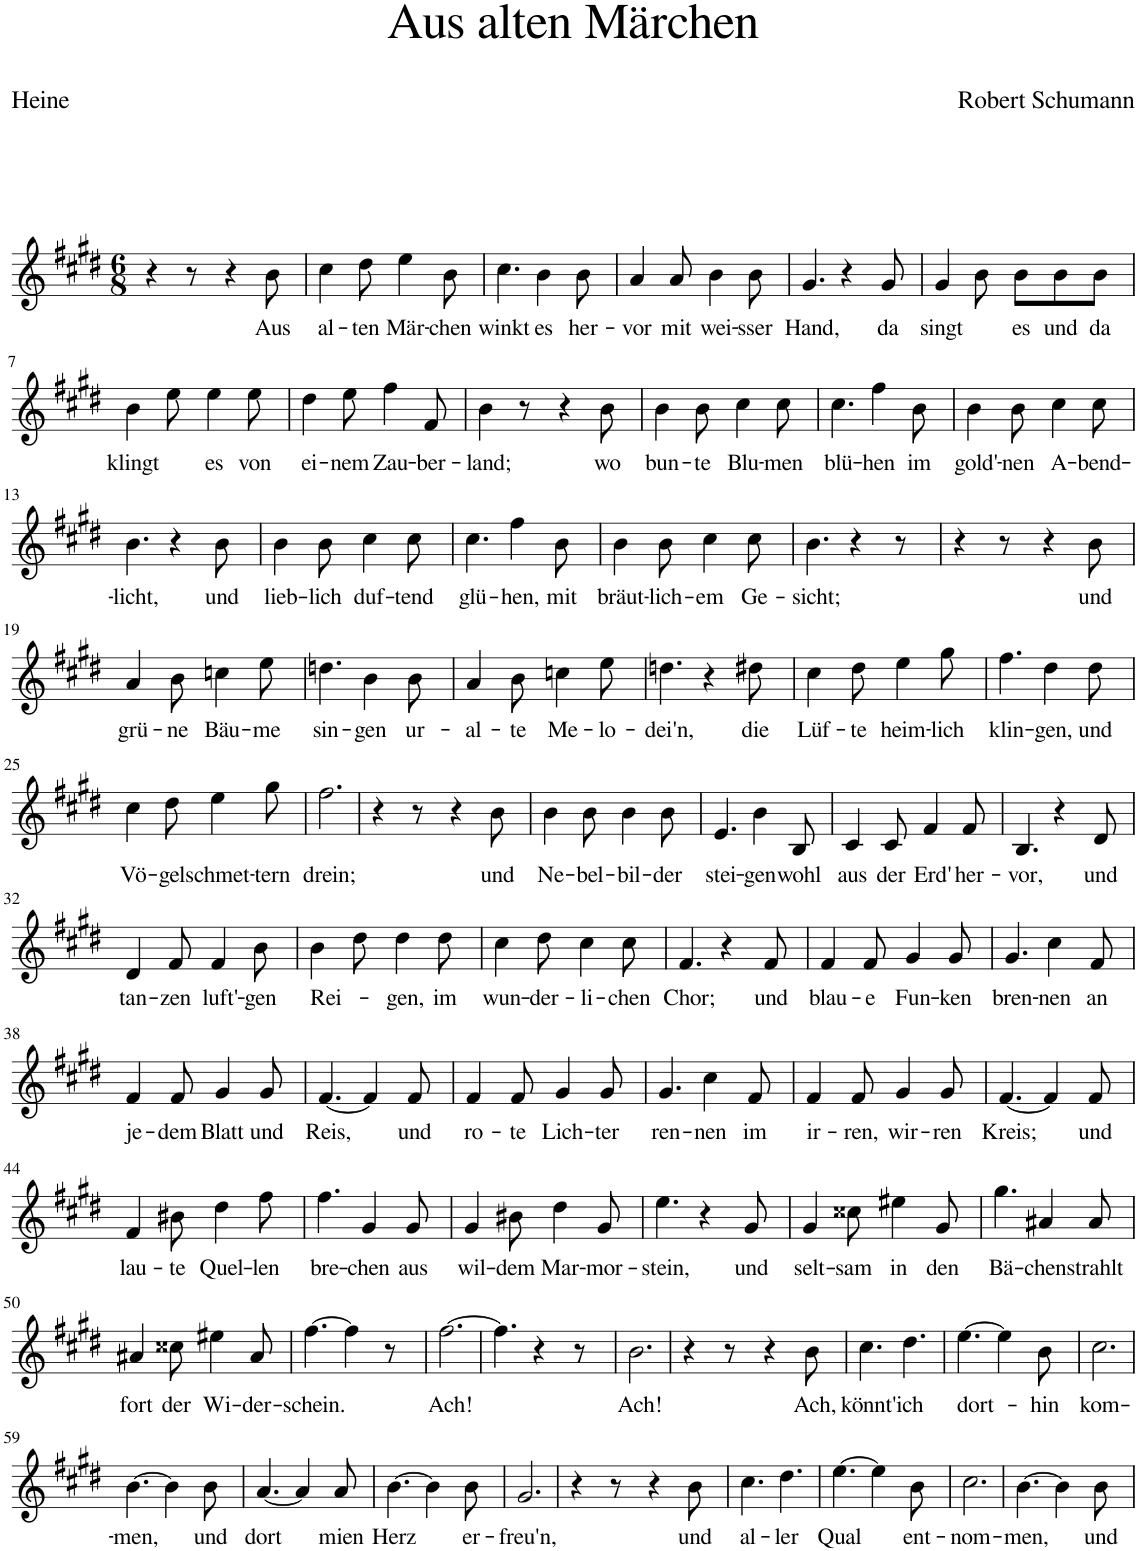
**kern	**text
*part1	*part1
*staff1	*staff1
*I"Piano	*
*I'Pno	*
*clefG2	*
*k[f#c#g#d#]	*
*M6/8	*
=1	=1
4r	.
8r	.
4r	.
!	!LO:LY:b
8b\	Aus
=2	=2
!	!LO:LY:b
4cc#\	al-
!	!LO:LY:b
8dd#\	-ten
!	!LO:LY:b
4ee\	Mär-
!	!LO:LY:b
8b\	-chen
=3	=3
!	!LO:LY:b
4.cc#\	winkt
!	!LO:LY:b
4b\	es
!	!LO:LY:b
8b\	her-
=4	=4
!	!LO:LY:b
4a/	-vor
!	!LO:LY:b
8a/	mit
!	!LO:LY:b
4b\	wei-
!	!LO:LY:b
8b\	-sser
=5	=5
!	!LO:LY:b
4.g#/	Hand,
4r	.
!	!LO:LY:b
8g#/	da
=6	=6
!	!LO:LY:b
4g#/	singt
8b\	.
!	!LO:LY:b
8b\L	es
!	!LO:LY:b
8b\	und
!	!LO:LY:b
8b\J	da
!!LO:LB:g=z
=7	=7
!	!LO:LY:b
4b\	klingt
8ee\	.
!	!LO:LY:b
4ee\	es
!	!LO:LY:b
8ee\	von
=8	=8
!	!LO:LY:b
4dd#\	ei-
!	!LO:LY:b
8ee\	-nem
!	!LO:LY:b
4ff#\	Zau-
!	!LO:LY:b
8f#/	-ber-
=9	=9
!	!LO:LY:b
4b\	-land;
8r	.
4r	.
!	!LO:LY:b
8b\	wo
=10	=10
!	!LO:LY:b
4b\	bun-
!	!LO:LY:b
8b\	-te
!	!LO:LY:b
4cc#\	Blu-
!	!LO:LY:b
8cc#\	-men
=11	=11
!	!LO:LY:b
4.cc#\	blü-
!	!LO:LY:b
4ff#\	-hen
!	!LO:LY:b
8b\	im
=12	=12
!	!LO:LY:b
4b\	gold'-
!	!LO:LY:b
8b\	-nen
!	!LO:LY:b
4cc#\	A-
!	!LO:LY:b
8cc#\	-bend-
!!LO:LB:g=z
=13	=13
!	!LO:LY:b
4.b\	-licht,
4r	.
!	!LO:LY:b
8b\	und
=14	=14
!	!LO:LY:b
4b\	lieb-
!	!LO:LY:b
8b\	-lich
!	!LO:LY:b
4cc#\	duf-
!	!LO:LY:b
8cc#\	-tend
=15	=15
!	!LO:LY:b
4.cc#\	glü-
!	!LO:LY:b
4ff#\	-hen,
!	!LO:LY:b
8b\	mit
=16	=16
!	!LO:LY:b
4b\	bräut-
!	!LO:LY:b
8b\	-lich-
!	!LO:LY:b
4cc#\	-em
!	!LO:LY:b
8cc#\	Ge-
=17	=17
!	!LO:LY:b
4.b\	-sicht;
4r	.
8r	.
=18	=18
4r	.
8r	.
4r	.
!	!LO:LY:b
8b\	und
!!LO:LB:g=z
=19	=19
!	!LO:LY:b
4a/	grü-
!	!LO:LY:b
8b\	-ne
!	!LO:LY:b
4ccn\	Bäu-
!	!LO:LY:b
8ee\	-me
=20	=20
!	!LO:LY:b
4.ddn\	sin-
!	!LO:LY:b
4b\	-gen
!	!LO:LY:b
8b\	ur-
=21	=21
!	!LO:LY:b
4a/	-al-
!	!LO:LY:b
8b\	-te
!	!LO:LY:b
4ccn\	Me-
!	!LO:LY:b
8ee\	-lo-
=22	=22
!	!LO:LY:b
4.ddn\	-dei'n,
4r	.
!	!LO:LY:b
8dd#X\	die
=23	=23
!	!LO:LY:b
4cc#\	Lüf-
!	!LO:LY:b
8dd#\	-te
!	!LO:LY:b
4ee\	heim-
!	!LO:LY:b
8gg#\	-lich
=24	=24
!	!LO:LY:b
4.ff#\	klin-
!	!LO:LY:b
4dd#\	-gen,
!	!LO:LY:b
8dd#\	und
!!LO:LB:g=z
=25	=25
!	!LO:LY:b
4cc#\	Vö-
!	!LO:LY:b
8dd#\	-gel
!	!LO:LY:b
4ee\	schmet-
!	!LO:LY:b
8gg#\	-tern
=26	=26
!	!LO:LY:b
2.ff#\	drein;
=27	=27
4r	.
8r	.
4r	.
!	!LO:LY:b
8b\	und
=28	=28
!	!LO:LY:b
4b\	Ne-
!	!LO:LY:b
8b\	-bel-
!	!LO:LY:b
4b\	-bil-
!	!LO:LY:b
8b\	-der
=29	=29
!	!LO:LY:b
4.e/	stei-
!	!LO:LY:b
4b\	-gen
!	!LO:LY:b
8B/	wohl
=30	=30
!	!LO:LY:b
4c#/	aus
!	!LO:LY:b
8c#/	der
!	!LO:LY:b
4f#/	Erd'
!	!LO:LY:b
8f#/	her-
=31	=31
!	!LO:LY:b
4.B/	-vor,
4r	.
!	!LO:LY:b
8d#/	und
!!LO:LB:g=z
=32	=32
!	!LO:LY:b
4d#/	tan-
!	!LO:LY:b
8f#/	-zen
!	!LO:LY:b
4f#/	luft'-
!	!LO:LY:b
8b\	-gen
=33	=33
!	!LO:LY:b
4b\	Rei-
8dd#\	.
!	!LO:LY:b
4dd#\	-gen,
!	!LO:LY:b
8dd#\	im
=34	=34
!	!LO:LY:b
4cc#\	wun-
!	!LO:LY:b
8dd#\	-der-
!	!LO:LY:b
4cc#\	-li-
!	!LO:LY:b
8cc#\	-chen
=35	=35
!	!LO:LY:b
4.f#/	Chor;
4r	.
!	!LO:LY:b
8f#/	und
=36	=36
!	!LO:LY:b
4f#/	blau-
!	!LO:LY:b
8f#/	-e
!	!LO:LY:b
4g#/	Fun-
!	!LO:LY:b
8g#/	-ken
=37	=37
!	!LO:LY:b
4.g#/	bren-
!	!LO:LY:b
4cc#\	-nen
!	!LO:LY:b
8f#/	an
!!LO:LB:g=z
=38	=38
!	!LO:LY:b
4f#/	je-
!	!LO:LY:b
8f#/	-dem
!	!LO:LY:b
4g#/	Blatt
!	!LO:LY:b
8g#/	und
=39	=39
!	!LO:LY:b
[4.f#/	Reis,
4f#/]	.
!	!LO:LY:b
8f#/	und
=40	=40
!	!LO:LY:b
4f#/	ro-
!	!LO:LY:b
8f#/	-te
!	!LO:LY:b
4g#/	Lich-
!	!LO:LY:b
8g#/	-ter
=41	=41
!	!LO:LY:b
4.g#/	ren-
!	!LO:LY:b
4cc#\	-nen
!	!LO:LY:b
8f#/	im
=42	=42
!	!LO:LY:b
4f#/	ir-
!	!LO:LY:b
8f#/	-ren,
!	!LO:LY:b
4g#/	wir-
!	!LO:LY:b
8g#/	-ren
=43	=43
!	!LO:LY:b
[4.f#/	Kreis;
4f#/]	.
!	!LO:LY:b
8f#/	und
!!LO:LB:g=z
=44	=44
!	!LO:LY:b
4f#/	lau-
!	!LO:LY:b
8b#X\	-te
!	!LO:LY:b
4dd#\	Quel-
!	!LO:LY:b
8ff#\	-len
=45	=45
!	!LO:LY:b
4.ff#\	bre-
!	!LO:LY:b
4g#/	-chen
!	!LO:LY:b
8g#/	aus
=46	=46
!	!LO:LY:b
4g#/	wil-
!	!LO:LY:b
8b#X\	-dem
!	!LO:LY:b
4dd#\	Mar-
!	!LO:LY:b
8g#/	-mor-
=47	=47
!	!LO:LY:b
4.ee\	-stein,
4r	.
!	!LO:LY:b
8g#/	und
=48	=48
!	!LO:LY:b
4g#/	selt-
!	!LO:LY:b
8cc##X\	-sam
!	!LO:LY:b
4ee#X\	in
!	!LO:LY:b
8g#/	den
=49	=49
!	!LO:LY:b
4.gg#\	Bä-
!	!LO:LY:b
4a#X/	-chen
!	!LO:LY:b
8a#/	strahlt
!!LO:LB:g=z
=50	=50
!	!LO:LY:b
4a#X/	fort
!	!LO:LY:b
8cc##X\	der
!	!LO:LY:b
4ee#X\	Wi-
!	!LO:LY:b
8a#/	-der-
=51	=51
!	!LO:LY:b
[4.ff#\	-schein.
4ff#\]	.
8r	.
=52	=52
!	!LO:LY:b
[2.ff#\	Ach!
=53	=53
4.ff#\]	.
4r	.
8r	.
=54	=54
!	!LO:LY:b
2.b\	Ach!
=55	=55
4r	.
8r	.
4r	.
!	!LO:LY:b
8b\	Ach,
=56	=56
!	!LO:LY:b
4.cc#\	könnt'
!	!LO:LY:b
4.dd#\	ich
=57	=57
!	!LO:LY:b
[4.ee\	dort-
4ee\]	.
!	!LO:LY:b
8b\	-hin
=58	=58
!	!LO:LY:b
2.cc#\	kom-
!!LO:LB:g=z
=59	=59
!	!LO:LY:b
[4.b\	-men,
4b\]	.
!	!LO:LY:b
8b\	und
=60	=60
!	!LO:LY:b
[4.a/	dort
4a/]	.
!	!LO:LY:b
8a/	mien
=61	=61
!	!LO:LY:b
[4.b\	Herz
4b\]	.
!	!LO:LY:b
8b\	er-
=62	=62
!	!LO:LY:b
2.g#/	-freu'n,
=63	=63
4r	.
8r	.
4r	.
!	!LO:LY:b
8b\	und
=64	=64
!	!LO:LY:b
4.cc#\	al-
!	!LO:LY:b
4.dd#\	-ler
=65	=65
!	!LO:LY:b
[4.ee\	Qual
4ee\]	.
!	!LO:LY:b
8b\	ent-
=66	=66
!	!LO:LY:b
2.cc#\	-nom-
=67	=67
!	!LO:LY:b
[4.b\	-men,
4b\]	.
!	!LO:LY:b
8b\	und
=	=
*-	*-
